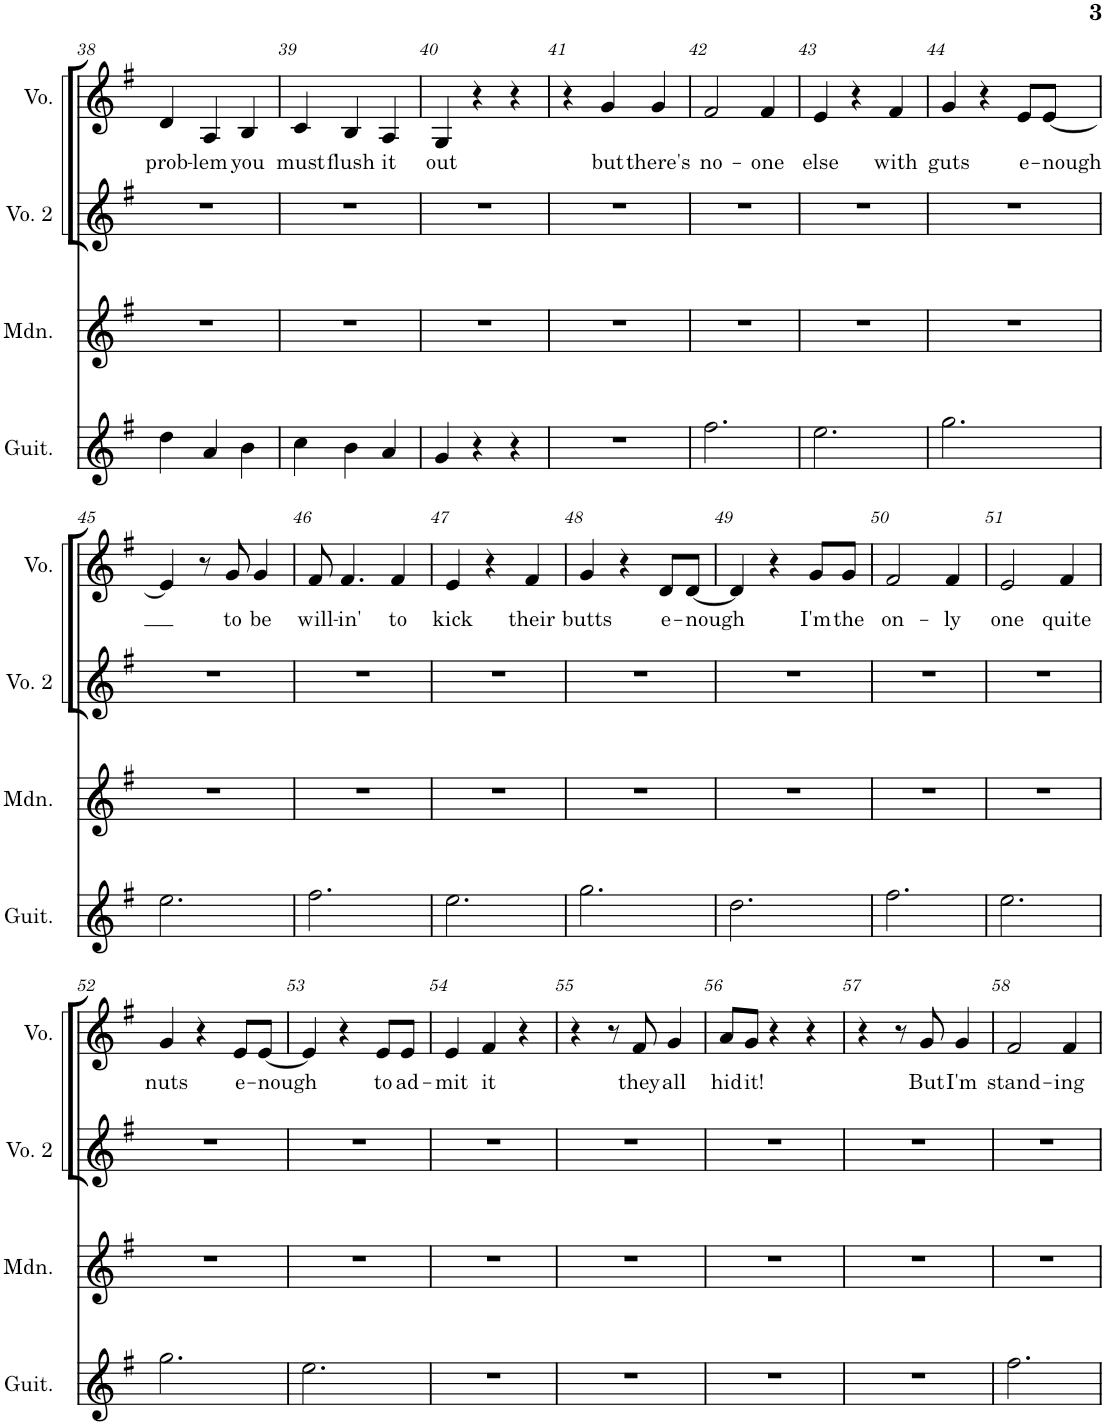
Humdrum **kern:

**kern	**kern	**kern	**kern	**text
*part4	*part3	*part2	*part1	*part1
*staff4	*staff3	*staff2	*staff1	*staff1
*I"Guitar	*I"Mandolin	*I"Voice 2	*I"Voice	*
*I'Guit.	*I'Mdn.	*I'Vo. 2	*I'Vo.	*
!!LO:PB:g=z
*clefG2	*clefG2	*clefG2	*clefG2	*
*Trd7c12	*	*	*	*
*k[f#]	*k[f#]	*k[f#]	*k[f#]	*
*M3/4	*M3/4	*M3/4	*M3/4	*
=38	=38	=38	=38	=38
!	!	!	!	!LO:LY:b
4dd\	2.r	2.r	4d/	prob-
!	!	!	!	!LO:LY:b
4a/	.	.	4A/	-lem
!	!	!	!	!LO:LY:b
4b\	.	.	4B/	you
=39	=39	=39	=39	=39
!	!	!	!	!LO:LY:b
4cc\	2.r	2.r	4c/	must
!	!	!	!	!LO:LY:b
4b\	.	.	4B/	flush
!	!	!	!	!LO:LY:b
4a/	.	.	4A/	it
=40	=40	=40	=40	=40
!	!	!	!	!LO:LY:b
4g/	2.r	2.r	4G/	out
4r	.	.	4r	.
4r	.	.	4r	.
=41	=41	=41	=41	=41
2.r	2.r	2.r	4r	.
!	!	!	!	!LO:LY:b
.	.	.	4g/	but
!	!	!	!	!LO:LY:b
.	.	.	4g/	there's
=42	=42	=42	=42	=42
!	!	!	!	!LO:LY:b
2.ff#\	2.r	2.r	2f#/	no-
!	!	!	!	!LO:LY:b
.	.	.	4f#/	-one
=43	=43	=43	=43	=43
!	!	!	!	!LO:LY:b
2.ee\	2.r	2.r	4e/	else
.	.	.	4r	.
!	!	!	!	!LO:LY:b
.	.	.	4f#/	with
=44	=44	=44	=44	=44
!	!	!	!	!LO:LY:b
2.gg\	2.r	2.r	4g/	guts
.	.	.	4r	.
!	!	!	!	!LO:LY:b
.	.	.	8e/L	e-
!	!	!	!	!LO:LY:b
.	.	.	[8e/J	-nough
!!LO:LB:g=z
=45	=45	=45	=45	=45
2.ee\	2.r	2.r	4e/]	.
.	.	.	8r	.
!	!	!	!	!LO:LY:b
.	.	.	8g/	to
!	!	!	!	!LO:LY:b
.	.	.	4g/	be
=46	=46	=46	=46	=46
!	!	!	!	!LO:LY:b
2.ff#\	2.r	2.r	8f#/	will-
!	!	!	!	!LO:LY:b
.	.	.	4.f#/	-in'
!	!	!	!	!LO:LY:b
.	.	.	4f#/	to
=47	=47	=47	=47	=47
!	!	!	!	!LO:LY:b
2.ee\	2.r	2.r	4e/	kick
.	.	.	4r	.
!	!	!	!	!LO:LY:b
.	.	.	4f#/	their
=48	=48	=48	=48	=48
!	!	!	!	!LO:LY:b
2.gg\	2.r	2.r	4g/	butts
.	.	.	4r	.
!	!	!	!	!LO:LY:b
.	.	.	8d/L	e-
!	!	!	!	!LO:LY:b
.	.	.	[8d/J	-nough
=49	=49	=49	=49	=49
2.dd\	2.r	2.r	4d/]	.
.	.	.	4r	.
!	!	!	!	!LO:LY:b
.	.	.	8g/L	I'm
!	!	!	!	!LO:LY:b
.	.	.	8g/J	the
=50	=50	=50	=50	=50
!	!	!	!	!LO:LY:b
2.ff#\	2.r	2.r	2f#/	on-
!	!	!	!	!LO:LY:b
.	.	.	4f#/	-ly
=51	=51	=51	=51	=51
!	!	!	!	!LO:LY:b
2.ee\	2.r	2.r	2e/	one
!	!	!	!	!LO:LY:b
.	.	.	4f#/	quite
!!LO:LB:g=z
=52	=52	=52	=52	=52
!	!	!	!	!LO:LY:b
2.gg\	2.r	2.r	4g/	nuts
.	.	.	4r	.
!	!	!	!	!LO:LY:b
.	.	.	8e/L	e-
!	!	!	!	!LO:LY:b
.	.	.	[8e/J	-nough
=53	=53	=53	=53	=53
2.ee\	2.r	2.r	4e/]	.
.	.	.	4r	.
!	!	!	!	!LO:LY:b
.	.	.	8e/L	to
!	!	!	!	!LO:LY:b
.	.	.	8e/J	ad-
=54	=54	=54	=54	=54
!	!	!	!	!LO:LY:b
2.r	2.r	2.r	4e/	-mit
!	!	!	!	!LO:LY:b
.	.	.	4f#/	it
.	.	.	4r	.
=55	=55	=55	=55	=55
2.r	2.r	2.r	4r	.
.	.	.	8r	.
!	!	!	!	!LO:LY:b
.	.	.	8f#/	they
!	!	!	!	!LO:LY:b
.	.	.	4g/	all
=56	=56	=56	=56	=56
!	!	!	!	!LO:LY:b
2.r	2.r	2.r	8a/L	hid
!	!	!	!	!LO:LY:b
.	.	.	8g/J	it!
.	.	.	4r	.
.	.	.	4r	.
=57	=57	=57	=57	=57
2.r	2.r	2.r	4r	.
.	.	.	8r	.
!	!	!	!	!LO:LY:b
.	.	.	8g/	But
!	!	!	!	!LO:LY:b
.	.	.	4g/	I'm
=58	=58	=58	=58	=58
!	!	!	!	!LO:LY:b
2.ff#\	2.r	2.r	2f#/	stand-
!	!	!	!	!LO:LY:b
.	.	.	4f#/	-ing
=	=	=	=	=
*-	*-	*-	*-	*-
